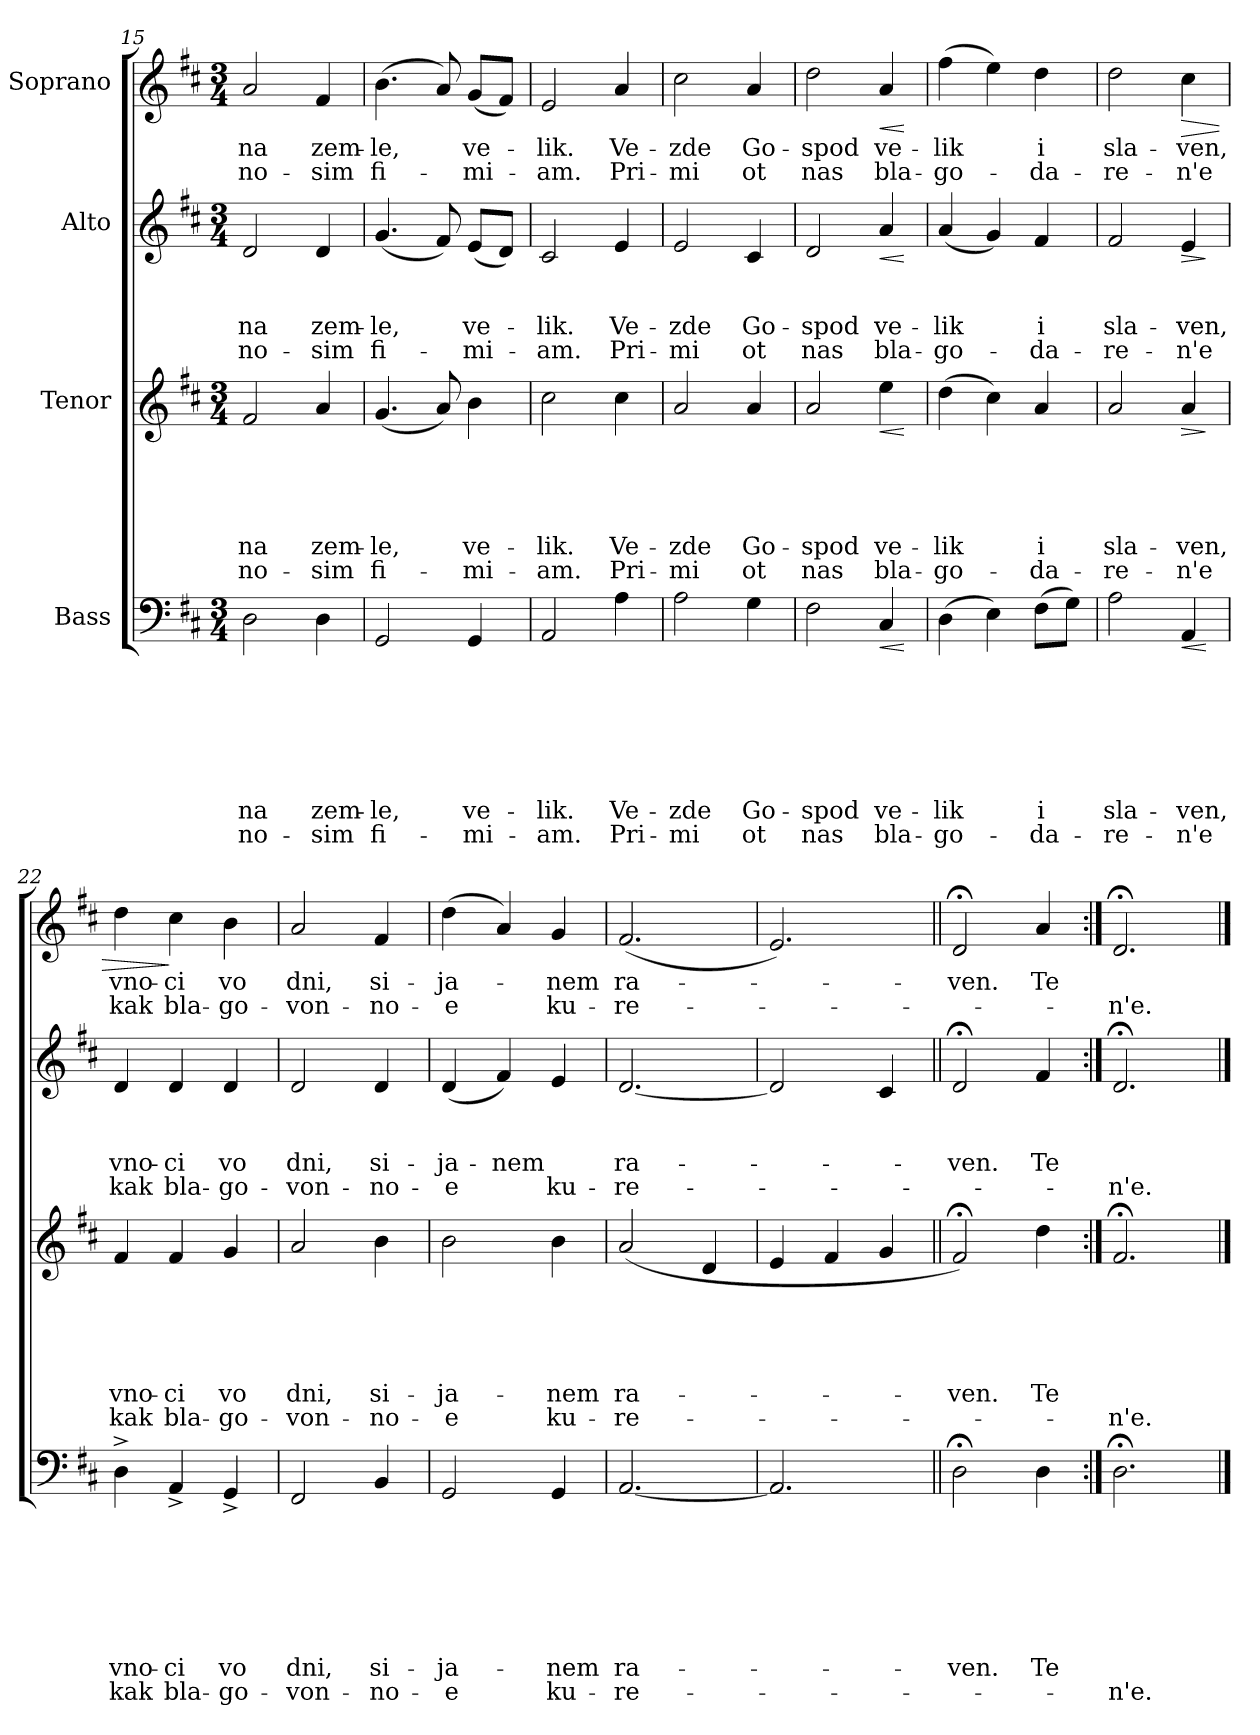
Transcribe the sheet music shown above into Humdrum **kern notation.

**kern	**text	**text	**text	**text	**text	**text	**text	**text	**dynam	**kern	**text	**text	**text	**text	**text	**text	**dynam	**kern	**text	**text	**text	**text	**dynam	**kern	**text	**text	**dynam
*part4	*part4	*part4	*part4	*part4	*part4	*part4	*part4	*part4	*part4	*part3	*part3	*part3	*part3	*part3	*part3	*part3	*part3	*part2	*part2	*part2	*part2	*part2	*part2	*part1	*part1	*part1	*part1
*staff4	*staff4	*staff4	*staff4	*staff4	*staff4	*staff4	*staff4	*staff4	*staff4	*staff3	*staff3	*staff3	*staff3	*staff3	*staff3	*staff3	*staff3	*staff2	*staff2	*staff2	*staff2	*staff2	*staff2	*staff1	*staff1	*staff1	*staff1
*I"Bass	*	*	*	*	*	*	*	*	*	*I"Tenor	*	*	*	*	*	*	*	*I"Alto	*	*	*	*	*	*I"Soprano	*	*	*
*clefF4	*	*	*	*	*	*	*	*	*	*clefG2	*	*	*	*	*	*	*	*clefG2	*	*	*	*	*	*clefG2	*	*	*
*k[f#c#]	*	*	*	*	*	*	*	*	*	*k[f#c#]	*	*	*	*	*	*	*	*k[f#c#]	*	*	*	*	*	*k[f#c#]	*	*	*
*D:	*	*	*	*	*	*	*	*	*	*D:	*	*	*	*	*	*	*	*D:	*	*	*	*	*	*D:	*	*	*
*M3/4	*	*	*	*	*	*	*	*	*	*M3/4	*	*	*	*	*	*	*	*M3/4	*	*	*	*	*	*M3/4	*	*	*
=15	=15	=15	=15	=15	=15	=15	=15	=15	=15	=15	=15	=15	=15	=15	=15	=15	=15	=15	=15	=15	=15	=15	=15	=15	=15	=15	=15
2D\	.	.	.	.	.	.	na	-no-	.	2f#/	.	.	.	.	na	-no-	.	2d/	.	.	na	-no-	.	2a/	na	-no-	.
4D\	.	.	.	.	.	.	zem-	-sim	.	4a/	.	.	.	.	zem-	-sim	.	4d/	.	.	zem-	-sim	.	4f#/	zem-	-sim	.
=16	=16	=16	=16	=16	=16	=16	=16	=16	=16	=16	=16	=16	=16	=16	=16	=16	=16	=16	=16	=16	=16	=16	=16	=16	=16	=16	=16
2GG/	.	.	.	.	.	.	-le,	fi-	.	(<4.g/	.	.	.	.	-le,	fi-	.	(>4.g/	.	.	-le,	fi-	.	(>4.b\	-le,	fi-	.
.	.	.	.	.	.	.	.	.	.	8a/)	.	.	.	.	.	.	.	8f#/)	.	.	.	.	.	8a/)	.	.	.
4GG/	.	.	.	.	.	.	ve-	-mi-	.	4b\	.	.	.	.	ve-	-mi-	.	(<8e/L	.	.	ve-	-mi-	.	(<8g/L	ve-	-mi-	.
.	.	.	.	.	.	.	.	.	.	.	.	.	.	.	.	.	.	8d/J)	.	.	.	.	.	8f#/J)	.	.	.
=17	=17	=17	=17	=17	=17	=17	=17	=17	=17	=17	=17	=17	=17	=17	=17	=17	=17	=17	=17	=17	=17	=17	=17	=17	=17	=17	=17
2AA/	.	.	.	.	.	.	-lik.	-am.	.	2cc#\	.	.	.	.	-lik.	-am.	.	2c#/	.	.	-lik.	-am.	.	2e/	-lik.	-am.	.
4A\	.	.	.	.	.	.	Ve-	Pri-	.	4cc#\	.	.	.	.	Ve-	Pri-	.	4e/	.	.	Ve-	Pri-	.	4a/	Ve-	Pri-	.
=18	=18	=18	=18	=18	=18	=18	=18	=18	=18	=18	=18	=18	=18	=18	=18	=18	=18	=18	=18	=18	=18	=18	=18	=18	=18	=18	=18
2A\	.	.	.	.	.	.	-zde	-mi	.	2a/	.	.	.	.	-zde	-mi	.	2e/	.	.	-zde	-mi	.	2cc#\	-zde	-mi	.
4G\	.	.	.	.	.	.	Go-	ot	.	4a/	.	.	.	.	Go-	ot	.	4c#/	.	.	Go-	ot	.	4a/	Go-	ot	.
!!LO:LB:g=z
=19	=19	=19	=19	=19	=19	=19	=19	=19	=19	=19	=19	=19	=19	=19	=19	=19	=19	=19	=19	=19	=19	=19	=19	=19	=19	=19	=19
2F#\	.	.	.	.	.	.	-spod	nas	.	2a/	.	.	.	.	-spod	nas	.	2d/	.	.	-spod	nas	.	2dd\	-spod	nas	.
!	!	!	!	!	!	!	!	!	!LO:HP:b	!	!	!	!	!	!	!	!LO:HP:b	!	!	!	!	!	!LO:HP:b	!	!	!	!LO:HP:b
4C#/	.	.	.	.	.	.	ve-	bla-	<	4ee\	.	.	.	.	ve-	bla-	<	4a/	.	.	ve-	bla-	<	4a/	ve-	bla-	<
.	.	.	.	.	.	.	.	.	[	.	.	.	.	.	.	.	[	.	.	.	.	.	[	.	.	.	[
=20	=20	=20	=20	=20	=20	=20	=20	=20	=20	=20	=20	=20	=20	=20	=20	=20	=20	=20	=20	=20	=20	=20	=20	=20	=20	=20	=20
(>4D\	.	.	.	.	.	.	-lik	-go-	.	(>4dd\	.	.	.	.	-lik	-go-	.	(>4a/	.	.	-lik	-go-	.	(>4ff#\	-lik	-go-	.
4E\)	.	.	.	.	.	.	.	.	.	4cc#\)	.	.	.	.	.	.	.	4g/)	.	.	.	.	.	4ee\)	.	.	.
(>8F#\L	.	.	.	.	.	.	i	-da-	.	4a/	.	.	.	.	i	-da-	.	4f#/	.	.	i	-da-	.	4dd\	i	-da-	.
8G\J)	.	.	.	.	.	.	.	.	.	.	.	.	.	.	.	.	.	.	.	.	.	.	.	.	.	.	.
=21	=21	=21	=21	=21	=21	=21	=21	=21	=21	=21	=21	=21	=21	=21	=21	=21	=21	=21	=21	=21	=21	=21	=21	=21	=21	=21	=21
2A\	.	.	.	.	.	.	sla-	-re-	.	2a/	.	.	.	.	sla-	-re-	.	2f#/	.	.	sla-	-re-	.	2dd\	sla-	-re-	.
!	!	!	!	!	!	!	!	!	!LO:HP:b	!	!	!	!	!	!	!	!LO:HP:b	!	!	!	!	!	!LO:HP:b	!	!	!	!LO:HP:b
4AA/	.	.	.	.	.	.	-ven,	-n'e	<	4a/	.	.	.	.	-ven,	-n'e	>	4e/	.	.	-ven,	-n'e	>	4cc#\	-ven,	-n'e	>
.	.	.	.	.	.	.	.	.	[	.	.	.	.	.	.	.	]	.	.	.	.	.	]	.	.	.	.
=22	=22	=22	=22	=22	=22	=22	=22	=22	=22	=22	=22	=22	=22	=22	=22	=22	=22	=22	=22	=22	=22	=22	=22	=22	=22	=22	=22
4D^<\	.	.	.	.	.	.	vno-	kak	.	4f#/	.	.	.	.	vno-	kak	.	4d/	.	.	vno-	kak	.	4dd\	vno-	kak	.
4AA^</	.	.	.	.	.	.	-ci	bla-	.	4f#/	.	.	.	.	-ci	bla-	.	4d/	.	.	-ci	bla-	.	4cc#\	-ci	bla-	]
4GG^</	.	.	.	.	.	.	vo	-go-	.	4g/	.	.	.	.	vo	-go-	.	4d/	.	.	vo	-go-	.	4b\	vo	-go-	.
=23	=23	=23	=23	=23	=23	=23	=23	=23	=23	=23	=23	=23	=23	=23	=23	=23	=23	=23	=23	=23	=23	=23	=23	=23	=23	=23	=23
2FF#/	.	.	.	.	.	.	dni,	-von-	.	2a/	.	.	.	.	dni,	-von-	.	2d/	.	.	dni,	-von-	.	2a/	dni,	-von-	.
4BB/	.	.	.	.	.	.	si-	-no-	.	4b\	.	.	.	.	si-	-no-	.	4d/	.	.	si-	-no-	.	4f#/	si-	-no-	.
!!LO:LB:g=z
=24	=24	=24	=24	=24	=24	=24	=24	=24	=24	=24	=24	=24	=24	=24	=24	=24	=24	=24	=24	=24	=24	=24	=24	=24	=24	=24	=24
2GG/	.	.	.	.	.	.	-ja-	-e	.	2b\	.	.	.	.	-ja-	-e	.	(<4d/	.	.	-ja-	-e	.	(>4dd\	-ja-	-e	.
.	.	.	.	.	.	.	.	.	.	.	.	.	.	.	.	.	.	4f#/)	.	.	-nem	.	.	4a/)	.	.	.
4GG/	.	.	.	.	.	.	-nem	ku-	.	4b\	.	.	.	.	-nem	ku-	.	4e/	.	.	.	ku-	.	4g/	-nem	ku-	.
=25	=25	=25	=25	=25	=25	=25	=25	=25	=25	=25	=25	=25	=25	=25	=25	=25	=25	=25	=25	=25	=25	=25	=25	=25	=25	=25	=25
[2.AA/	.	.	.	.	.	.	ra-	-re-	.	(>2a/	.	.	.	.	ra-	-re-	.	[2.d/	.	.	ra-	-re-	.	(>2.f#/	ra-	-re-	.
.	.	.	.	.	.	.	.	.	.	4d/	.	.	.	.	.	.	.	.	.	.	.	.	.	.	.	.	.
=26	=26	=26	=26	=26	=26	=26	=26	=26	=26	=26	=26	=26	=26	=26	=26	=26	=26	=26	=26	=26	=26	=26	=26	=26	=26	=26	=26
2.AA/]	.	.	.	.	.	.	.	.	.	4e/	.	.	.	.	.	.	.	2d/]	.	.	.	.	.	2.e/)	.	.	.
.	.	.	.	.	.	.	.	.	.	4f#/	.	.	.	.	.	.	.	.	.	.	.	.	.	.	.	.	.
.	.	.	.	.	.	.	.	.	.	4g/	.	.	.	.	.	.	.	4c#/	.	.	.	.	.	.	.	.	.
=27||	=27||	=27||	=27||	=27||	=27||	=27||	=27||	=27||	=27||	=27||	=27||	=27||	=27||	=27||	=27||	=27||	=27||	=27||	=27||	=27||	=27||	=27||	=27||	=27||	=27||	=27||	=27||
2D;<\	.	.	.	.	.	.	-ven.	.	.	2f#;</)	.	.	.	.	-ven.	.	.	2d;</	.	.	-ven.	.	.	2d;</	-ven.	.	.
4D\	.	.	.	.	.	.	Te	.	.	4dd\	.	.	.	.	Te	.	.	4f#/	.	.	Te	.	.	4a/	Te	.	.
=28:|!	=28:|!	=28:|!	=28:|!	=28:|!	=28:|!	=28:|!	=28:|!	=28:|!	=28:|!	=28:|!	=28:|!	=28:|!	=28:|!	=28:|!	=28:|!	=28:|!	=28:|!	=28:|!	=28:|!	=28:|!	=28:|!	=28:|!	=28:|!	=28:|!	=28:|!	=28:|!	=28:|!
2.D;<\	.	.	.	.	.	.	.	-n'e.	.	2.f#;</	.	.	.	.	.	-n'e.	.	2.d;</	.	.	.	-n'e.	.	2.d;</	.	-n'e.	.
==	==	==	==	==	==	==	==	==	==	==	==	==	==	==	==	==	==	==	==	==	==	==	==	==	==	==	==
*-	*-	*-	*-	*-	*-	*-	*-	*-	*-	*-	*-	*-	*-	*-	*-	*-	*-	*-	*-	*-	*-	*-	*-	*-	*-	*-	*-
